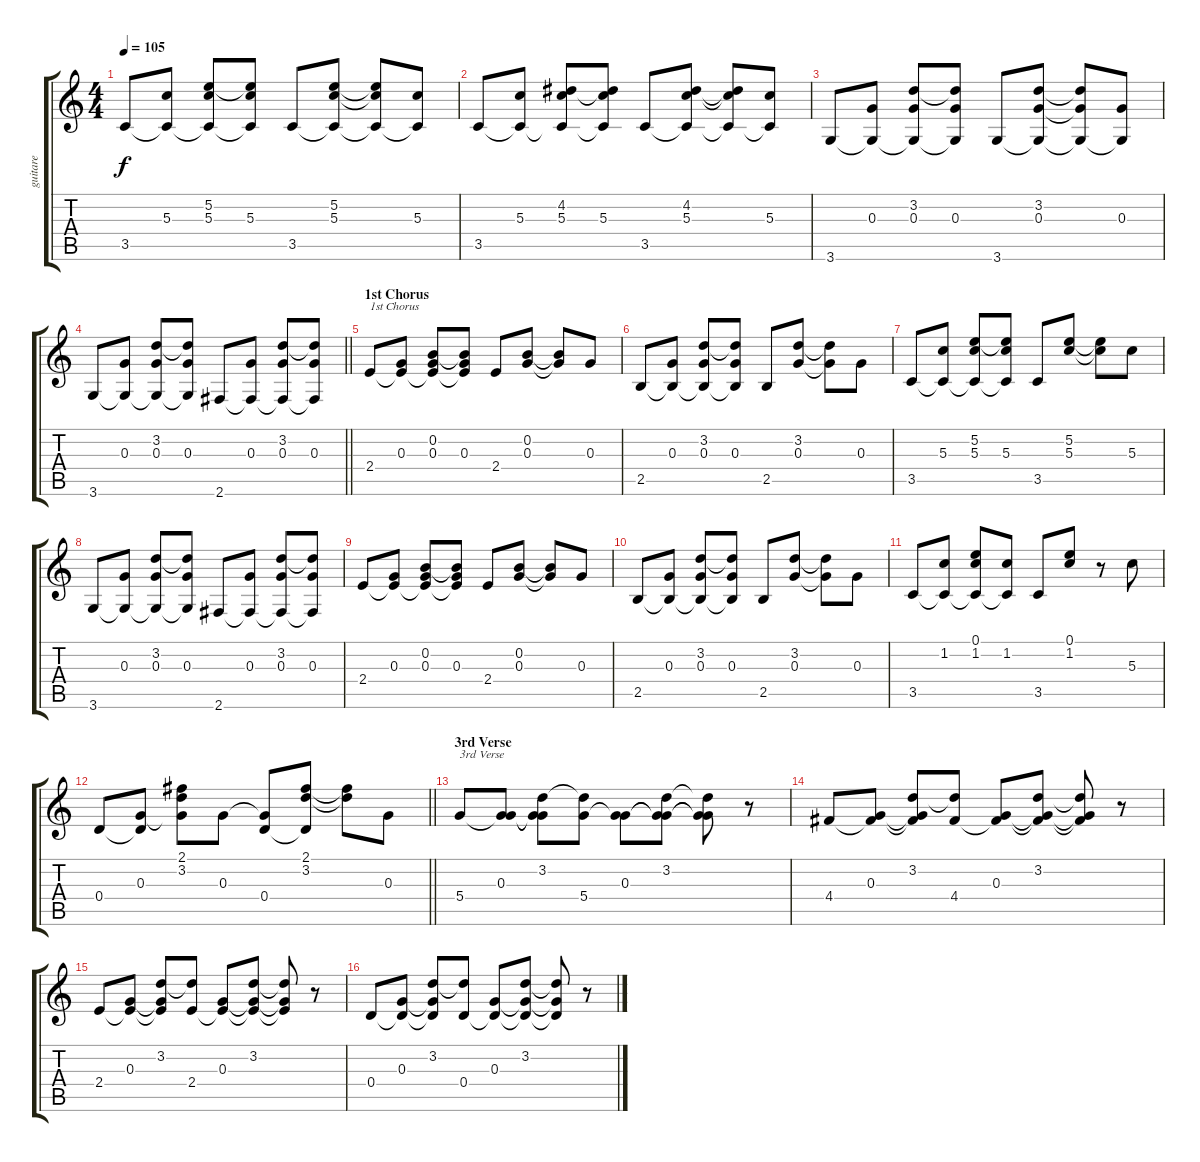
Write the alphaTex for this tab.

\track ("guitare" "guitare") {instrument acousticguitarnylon}
\staff {score tabs}
\tuning (E4 B3 G3 D3 A2 E2) {hide}
\ts (4 4)
\tempo 105
\clef g2
\ks c
3.5.8{dy f} (5.3 3.5{t}).8 (5.2 5.3 3.5{t}).8 (5.2{t} 5.3 3.5{t}).8 3.5.8 (5.2 5.3 3.5{t}).8 (5.2{t} 5.3{t} 3.5{t}).8 (5.3 3.5{t}).8 |
3.5.8 (5.3 3.5{t}).8 (4.2 5.3 3.5{t}).8 (4.2{t} 5.3 3.5{t}).8 3.5.8 (4.2 5.3 3.5{t}).8 (4.2{t} 5.3{t} 3.5{t}).8 (5.3 3.5{t}).8 |
3.6.8 (0.3 3.6{t}).8 (3.2 0.3 3.6{t}).8 (3.2{t} 0.3 3.6{t}).8 3.6.8 (3.2 0.3 3.6{t}).8 (3.2{t} 0.3{t} 3.6{t}).8 (0.3 3.6{t}).8 |
\barLineRight lightlight
3.6.8 (0.3 3.6{t}).8 (3.2 0.3 3.6{t}).8 (3.2{t} 0.3 3.6{t}).8 2.6.8 (0.3 2.6{t}).8 (3.2 0.3 2.6{t}).8 (3.2{t} 0.3 2.6{t}).8 |
\section ("" "1st Chorus")
2.4.8{txt "1st Chorus"} (0.3 2.4{t}).8 (0.2 0.3 2.4{t}).8 (0.2{t} 0.3 2.4{t}).8 2.4.8 (0.2 0.3).8 (0.2{t} 0.3{t}).8 0.3.8 |
2.5.8 (0.3 2.5{t}).8 (3.2 0.3 2.5{t}).8 (3.2{t} 0.3 2.5{t}).8 2.5.8 (3.2 0.3).8 (3.2{t} 0.3{t}).8 0.3.8 |
3.5.8 (5.3 3.5{t}).8 (5.2 5.3 3.5{t}).8 (5.2{t} 5.3 3.5{t}).8 3.5.8 (5.2 5.3).8 (5.2{t} 5.3{t}).8 5.3.8 |
3.6.8 (0.3 3.6{t}).8 (3.2 0.3 3.6{t}).8 (3.2{t} 0.3 3.6{t}).8 2.6.8 (0.3 2.6{t}).8 (3.2 0.3 2.6{t}).8 (3.2{t} 0.3 2.6{t}).8 |
2.4.8 (0.3 2.4{t}).8 (0.2 0.3 2.4{t}).8 (0.2{t} 0.3 2.4{t}).8 2.4.8 (0.2 0.3).8 (0.2{t} 0.3{t}).8 0.3.8 |
2.5.8 (0.3 2.5{t}).8 (3.2 0.3 2.5{t}).8 (3.2{t} 0.3 2.5{t}).8 2.5.8 (3.2 0.3).8 (3.2{t} 0.3{t}).8 0.3.8 |
3.5.8 (1.2 3.5{t}).8 (0.1 1.2 3.5{t}).8 (1.2 3.5{t}).8 3.5.8 (0.1 1.2).8 r.8 5.3.8 |
\barLineRight lightlight
0.4.8 (0.3 0.4{t}).8 (2.1 3.2 0.3{t}).8 0.3.8 (0.3{t} 0.4).8 (2.1 3.2 0.4{t}).8 (2.1{t} 3.2{t}).8 0.3.8 |
\section ("" "3rd Verse")
5.4.8{txt "3rd Verse"} (0.3 5.4{t}).8 (3.2 0.3{t} 5.4{t}).8 (3.2{t} 5.4).8 (0.3 5.4{t}).8 (3.2 0.3{t} 5.4{t}).8 (3.2{t} 0.3{t} 5.4{t}).8 r.8 |
4.4.8 (0.3 4.4{t}).8 (3.2 0.3{t} 4.4{t}).8 (3.2{t} 4.4).8 (0.3 4.4{t}).8 (3.2 0.3{t} 4.4{t}).8 (3.2{t} 0.3{t} 4.4{t}).8 r.8 |
2.4.8 (0.3 2.4{t}).8 (3.2 0.3{t} 2.4{t}).8 (3.2{t} 2.4).8 (0.3 2.4{t}).8 (3.2 0.3{t} 2.4{t}).8 (3.2{t} 0.3{t} 2.4{t}).8 r.8 |
0.4.8 (0.3 0.4{t}).8 (3.2 0.3{t} 0.4{t}).8 (3.2{t} 0.4).8 (0.3 0.4{t}).8 (3.2 0.3{t} 0.4{t}).8 (3.2{t} 0.3{t} 0.4{t}).8 r.8
